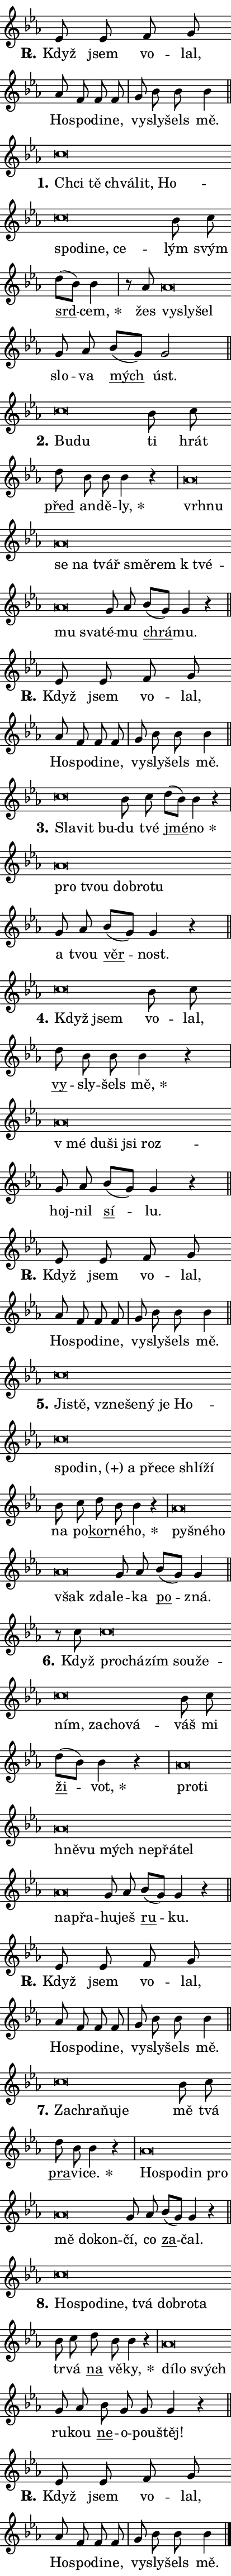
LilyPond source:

\version "2.22.1"
\header { tagline = "" }
\paper {
  indent = 0\cm
  top-margin = 0\cm
  right-margin = 0\cm
  bottom-margin = 0\cm
  left-margin = 0\cm
  paper-width = 7\cm
  page-breaking = #ly:one-page-breaking
  system-system-spacing.basic-distance = #11
  score-system-spacing.basic-distance = #11.3
  ragged-last = ##f
}


%% Author: Thomas Morley
%% https://lists.gnu.org/archive/html/lilypond-user/2020-05/msg00002.html
#(define (line-position grob)
"Returns position of @var[grob} in current system:
   @code{'start}, if at first time-step
   @code{'end}, if at last time-step
   @code{'middle} otherwise
"
  (let* ((col (ly:item-get-column grob))
         (ln (ly:grob-object col 'left-neighbor))
         (rn (ly:grob-object col 'right-neighbor))
         (col-to-check-left (if (ly:grob? ln) ln col))
         (col-to-check-right (if (ly:grob? rn) rn col))
         (break-dir-left
           (and
             (ly:grob-property col-to-check-left 'non-musical #f)
             (ly:item-break-dir col-to-check-left)))
         (break-dir-right
           (and
             (ly:grob-property col-to-check-right 'non-musical #f)
             (ly:item-break-dir col-to-check-right))))
        (cond ((eqv? 1 break-dir-left) 'start)
              ((eqv? -1 break-dir-right) 'end)
              (else 'middle))))

#(define (tranparent-at-line-position vctor)
  (lambda (grob)
  "Relying on @code{line-position} select the relevant enry from @var{vctor}.
Used to determine transparency,"
    (case (line-position grob)
      ((end) (not (vector-ref vctor 0)))
      ((middle) (not (vector-ref vctor 1)))
      ((start) (not (vector-ref vctor 2))))))

noteHeadBreakVisibility =
#(define-music-function (break-visibility)(vector?)
"Makes @code{NoteHead}s transparent relying on @var{break-visibility}"
#{
  \override NoteHead.transparent =
    #(tranparent-at-line-position break-visibility)
#})

#(define delete-ledgers-for-transparent-note-heads
  (lambda (grob)
    "Reads whether a @code{NoteHead} is transparent.
If so this @code{NoteHead} is removed from @code{'note-heads} from
@var{grob}, which is supposed to be @code{LedgerLineSpanner}.
As a result ledgers are not printed for this @code{NoteHead}"
    (let* ((nhds-array (ly:grob-object grob 'note-heads))
           (nhds-list
             (if (ly:grob-array? nhds-array)
                 (ly:grob-array->list nhds-array)
                 '()))
           ;; Relies on the transparent-property being done before
           ;; Staff.LedgerLineSpanner.after-line-breaking is executed.
           ;; This is fragile ...
           (to-keep
             (remove
               (lambda (nhd)
                 (ly:grob-property nhd 'transparent #f))
               nhds-list)))
      ;; TODO find a better method to iterate over grob-arrays, similiar
      ;; to filter/remove etc for lists
      ;; For now rebuilt from scratch
      (set! (ly:grob-object grob 'note-heads)  '())
      (for-each
        (lambda (nhd)
          (ly:pointer-group-interface::add-grob grob 'note-heads nhd))
        to-keep))))

hideNotes = {
  \noteHeadBreakVisibility #begin-of-line-visible
}
unHideNotes = {
  \noteHeadBreakVisibility #all-visible
}

% work-around for resetting accidentals
% https://lilypond.org/doc/v2.23/Documentation/notation/displaying-rhythms#unmetered-music
cadenzaMeasure = {
  \cadenzaOff
  \partial 1024 s1024
  \cadenzaOn
}

#(define-markup-command (accent layout props text) (markup?)
  "Underline accented syllable"
  (interpret-markup layout props
    #{\markup \override #'(offset . 4.3) \underline { #text }#}))

responsum = \markup \concat {
  "R" \hspace #-1.05 \path #0.1 #'((moveto 0 0.07) (lineto 0.9 0.8)) \hspace #0.05 "."
}

\layout {
    \context {
        \Staff
        \remove "Time_signature_engraver"
        \override LedgerLineSpanner.after-line-breaking = #delete-ledgers-for-transparent-note-heads
    }
    \context {
        \Voice {
            \override NoteHead.output-attributes = #'((class . "notehead"))
            \override Hairpin.height = #0.55
        }
    }
    \context {
        \Lyrics {
            \override StanzaNumber.output-attributes = #'((class . "stanzanumber"))
            \override LyricSpace.minimum-distance = #0.9
            \override LyricText.font-name = #"TeX Gyre Schola"
            \override LyricText.font-size = 1
            \override StanzaNumber.font-name = #"TeX Gyre Schola Bold"
            \override StanzaNumber.font-size = 1
        }
    }
}

% magnetic-lyrics.ily
%
%   written by
%     Jean Abou Samra <jean@abou-samra.fr>
%     Werner Lemberg <wl@gnu.org>
%
%   adapted by
%     Jiri Hon <jiri.hon@gmail.com>
%
% Version 2022-Apr-15

% https://www.mail-archive.com/lilypond-user@gnu.org/msg149350.html

#(define (Left_hyphen_pointer_engraver context)
   "Collect syllable-hyphen-syllable occurrences in lyrics and store
them in properties.  This engraver only looks to the left.  For
example, if the lyrics input is @code{foo -- bar}, it does the
following.

@itemize @bullet
@item
Set the @code{text} property of the @code{LyricHyphen} grob between
@q{foo} and @q{bar} to @code{foo}.

@item
Set the @code{left-hyphen} property of the @code{LyricText} grob with
text @q{foo} to the @code{LyricHyphen} grob between @q{foo} and
@q{bar}.
@end itemize

Use this auxiliary engraver in combination with the
@code{lyric-@/text::@/apply-@/magnetic-@/offset!} hook."
   (let ((hyphen #f)
         (text #f))
     (make-engraver
      (acknowledgers
       ((lyric-syllable-interface engraver grob source-engraver)
        (set! text grob)))
      (end-acknowledgers
       ((lyric-hyphen-interface engraver grob source-engraver)
        ;(when (not (grob::has-interface grob 'lyric-space-interface))
          (set! hyphen grob)));)
      ((stop-translation-timestep engraver)
       (when (and text hyphen)
         (ly:grob-set-object! text 'left-hyphen hyphen))
       (set! text #f)
       (set! hyphen #f)))))

#(define (lyric-text::apply-magnetic-offset! grob)
   "If the space between two syllables is less than the value in
property @code{LyricText@/.details@/.squash-threshold}, move the right
syllable to the left so that it gets concatenated with the left
syllable.

Use this function as a hook for
@code{LyricText@/.after-@/line-@/breaking} if the
@code{Left_@/hyphen_@/pointer_@/engraver} is active."
   (let ((hyphen (ly:grob-object grob 'left-hyphen #f)))
     (when hyphen
       (let ((left-text (ly:spanner-bound hyphen LEFT)))
         (when (grob::has-interface left-text 'lyric-syllable-interface)
           (let* ((common (ly:grob-common-refpoint grob left-text X))
                  (this-x-ext (ly:grob-extent grob common X))
                  (left-x-ext
                   (begin
                     ;; Trigger magnetism for left-text.
                     (ly:grob-property left-text 'after-line-breaking)
                     (ly:grob-extent left-text common X)))
                  ;; `delta` is the gap width between two syllables.
                  (delta (- (interval-start this-x-ext)
                            (interval-end left-x-ext)))
                  (details (ly:grob-property grob 'details))
                  (threshold (assoc-get 'squash-threshold details 0.2)))
             (when (< delta threshold)
               (let* (;; We have to manipulate the input text so that
                      ;; ligatures crossing syllable boundaries are not
                      ;; disabled.  For languages based on the Latin
                      ;; script this is essentially a beautification.
                      ;; However, for non-Western scripts it can be a
                      ;; necessity.
                      (lt (ly:grob-property left-text 'text))
                      (rt (ly:grob-property grob 'text))
                      (is-space (grob::has-interface hyphen 'lyric-space-interface))
                      (space (if is-space " " ""))
                      (space-markup (grob-interpret-markup grob " "))
                      (space-size (interval-length (ly:stencil-extent space-markup X)))
                      (extra-delta (if is-space space-size 0))
                      ;; Append new syllable.
                      (ltrt-space (if (and (string? lt) (string? rt))
                                (string-append lt space rt)
                                (make-concat-markup (list lt space rt))))
                      ;; Right-align `ltrt` to the right side.
                      (ltrt-space-markup (grob-interpret-markup
                               grob
                               (make-translate-markup
                                (cons (interval-length this-x-ext) 0)
                                (make-right-align-markup ltrt-space)))))
                 (begin
                   ;; Don't print `left-text`.
                   (ly:grob-set-property! left-text 'stencil #f)
                   ;; Set text and stencil (which holds all collected
                   ;; syllables so far) and shift it to the left.
                   (ly:grob-set-property! grob 'text ltrt-space)
                   (ly:grob-set-property! grob 'stencil ltrt-space-markup)
                   (ly:grob-translate-axis! grob (- (- delta extra-delta)) X))))))))))


#(define (lyric-hyphen::displace-bounds-first grob)
   ;; Make very sure this callback isn't triggered too early.
   (let ((left (ly:spanner-bound grob LEFT))
         (right (ly:spanner-bound grob RIGHT)))
     (ly:grob-property left 'after-line-breaking)
     (ly:grob-property right 'after-line-breaking)
     (ly:lyric-hyphen::print grob)))

squashThreshold = #0.4

\layout {
  \context {
    \Lyrics
    \consists #Left_hyphen_pointer_engraver
    \override LyricText.after-line-breaking =
      #lyric-text::apply-magnetic-offset!
    \override LyricHyphen.stencil = #lyric-hyphen::displace-bounds-first
    \override LyricText.details.squash-threshold = \squashThreshold
    \override LyricHyphen.minimum-distance = 0
    \override LyricHyphen.minimum-length = \squashThreshold
  }
}

squash = \override LyricText.details.squash-threshold = 9999
unSquash = \override LyricText.details.squash-threshold = \squashThreshold

left = \override LyricText.self-alignment-X = #LEFT
unLeft = \revert LyricText.self-alignment-X

starOffset = #(lambda (grob) 
                (let ((x_offset (ly:self-alignment-interface::aligned-on-x-parent grob)))
                  (if (= x_offset 0) 0 (+ x_offset 1.2))))

star = #(define-music-function (syllable)(string?)
"Append star separator at the end of a syllable"
#{
  \once \override LyricText.X-offset = #starOffset
  \lyricmode { \markup {
    #syllable
    \override #'((font-name . "TeX Gyre Schola Bold")) \hspace #0.2 \lower #0.65 \larger "*"
  } }
#})

starAccent = #(define-music-function (syllable)(string?)
"Append star separator at the end of a syllable and make accent"
#{
  \once \override LyricText.X-offset = #starOffset
  \lyricmode { \markup {
    \accent #syllable
    \override #'((font-name . "TeX Gyre Schola Bold")) \hspace #0.2 \lower #0.65 \larger "*"
  } }
#})

breath = #(define-music-function (syllable)(string?)
"Append breathing indicator at the end of a syllable"
#{
  \lyricmode { \markup { #syllable "+" } }
#})

optionalBreath = #(define-music-function (syllable)(string?)
"Append optional breathing indicator at the end of a syllable"
#{
  \lyricmode { \markup { #syllable "(+)" } }
#})


\score {
    <<
        \new Voice = "melody" { \cadenzaOn \key es \major \relative { es'8 es f g \bar "" as f f f \cadenzaMeasure \bar "|" g bes bes bes4 \cadenzaMeasure \bar "||" \break } }
        \new Lyrics \lyricsto "melody" { \lyricmode { \set stanza = \responsum
Když jsem vo -- lal, Ho -- spo -- di -- ne, vy -- sly -- šels mě. } }
    >>
    \layout {}
}

\score {
    <<
        \new Voice = "melody" { \cadenzaOn \key es \major \relative { c''\breve*1/16 \hideNotes \breve*1/16 \bar "" \breve*1/16 \bar "" \breve*1/16 \bar "" \breve*1/16 \bar "" \breve*1/16 \bar "" \breve*1/16 \bar "" \breve*1/16 \breve*1/16 \bar "" \unHideNotes bes8 c \bar "" d[( bes)] bes4 \cadenzaMeasure \bar "|" r8 as8 as\breve*1/16 \hideNotes \breve*1/16 \breve*1/16 \bar "" \unHideNotes g8 as \bar "" bes[( g)] g2 \cadenzaMeasure \bar "||" \break } }
        \new Lyrics \lyricsto "melody" { \lyricmode { \set stanza = "1."
\left Chci \squash tě chvá -- lit, Ho -- spo -- di -- ne, ce -- \unLeft \unSquash lým svým \markup \accent srd -- \star cem, žes \left vy -- \squash sly -- šel \unLeft \unSquash slo -- va \markup \accent mých úst. } }
    >>
    \layout {}
}

\score {
    <<
        \new Voice = "melody" { \cadenzaOn \key es \major \relative { c''\breve*1/16 \hideNotes \breve*1/16 \bar "" \unHideNotes bes8 c \bar "" d bes bes bes4 r \cadenzaMeasure \bar "|" as\breve*1/16 \hideNotes \breve*1/16 \bar "" \breve*1/16 \bar "" \breve*1/16 \bar "" \breve*1/16 \bar "" \breve*1/16 \bar "" \breve*1/16 \bar "" \breve*1/16 \bar "" \breve*1/16 \breve*1/16 \bar "" \unHideNotes g8 as \bar "" bes[( g)] g4 r \cadenzaMeasure \bar "||" \break } }
        \new Lyrics \lyricsto "melody" { \lyricmode { \set stanza = "2."
\left Bu -- \squash du \unLeft \unSquash ti hrát \markup \accent před an -- dě -- \star ly, \left vrh -- \squash nu se na tvář smě -- rem "k tvé" -- mu sva -- \unLeft \unSquash té -- mu \markup \accent chrá -- mu. } }
    >>
    \layout {}
}

\score {
    <<
        \new Voice = "melody" { \cadenzaOn \key es \major \relative { es'8 es f g \bar "" as f f f \cadenzaMeasure \bar "|" g bes bes bes4 \cadenzaMeasure \bar "||" \break } }
        \new Lyrics \lyricsto "melody" { \lyricmode { \set stanza = \responsum
Když jsem vo -- lal, Ho -- spo -- di -- ne, vy -- sly -- šels mě. } }
    >>
    \layout {}
}

\score {
    <<
        \new Voice = "melody" { \cadenzaOn \key es \major \relative { c''\breve*1/16 \hideNotes \breve*1/16 \breve*1/16 \bar "" \unHideNotes bes8 c \bar "" d[( bes)] bes4 r \cadenzaMeasure \bar "|" as\breve*1/16 \hideNotes \breve*1/16 \bar "" \breve*1/16 \bar "" \breve*1/16 \breve*1/16 \bar "" \unHideNotes g8 as \bar "" bes[( g)] g4 r \cadenzaMeasure \bar "||" \break } }
        \new Lyrics \lyricsto "melody" { \lyricmode { \set stanza = "3."
\left Sla -- \squash vit bu -- \unLeft \unSquash du tvé \markup \accent jmé -- \star no \left pro \squash tvou dob -- ro -- tu \unLeft \unSquash a tvou \markup \accent věr -- nost. } }
    >>
    \layout {}
}

\score {
    <<
        \new Voice = "melody" { \cadenzaOn \key es \major \relative { c''\breve*1/16 \hideNotes \breve*1/16 \bar "" \unHideNotes bes8 c \bar "" d bes bes bes4 r \cadenzaMeasure \bar "|" as\breve*1/16 \hideNotes \breve*1/16 \bar "" \breve*1/16 \bar "" \breve*1/16 \breve*1/16 \bar "" \unHideNotes g8 as \bar "" bes[( g)] g4 r \cadenzaMeasure \bar "||" \break } }
        \new Lyrics \lyricsto "melody" { \lyricmode { \set stanza = "4."
\left Když \squash jsem \unLeft \unSquash vo -- lal, \markup \accent vy -- sly -- šels \star mě, \left "v mé" \squash du -- ši jsi roz -- \unLeft \unSquash hoj -- nil \markup \accent sí -- lu. } }
    >>
    \layout {}
}

\score {
    <<
        \new Voice = "melody" { \cadenzaOn \key es \major \relative { es'8 es f g \bar "" as f f f \cadenzaMeasure \bar "|" g bes bes bes4 \cadenzaMeasure \bar "||" \break } }
        \new Lyrics \lyricsto "melody" { \lyricmode { \set stanza = \responsum
Když jsem vo -- lal, Ho -- spo -- di -- ne, vy -- sly -- šels mě. } }
    >>
    \layout {}
}

\score {
    <<
        \new Voice = "melody" { \cadenzaOn \key es \major \relative { c''\breve*1/16 \hideNotes \breve*1/16 \bar "" \breve*1/16 \bar "" \breve*1/16 \bar "" \breve*1/16 \bar "" \breve*1/16 \bar "" \breve*1/16 \bar "" \breve*1/16 \bar "" \breve*1/16 \bar "" \breve*1/16 \bar "" \breve*1/16 \bar "" \breve*1/16 \bar "" \breve*1/16 \breve*1/16 \bar "" \unHideNotes bes8 c \bar "" d bes bes4 r \cadenzaMeasure \bar "|" as\breve*1/16 \hideNotes \breve*1/16 \bar "" \breve*1/16 \bar "" \breve*1/16 \breve*1/16 \bar "" \unHideNotes g8 as \bar "" bes[( g)] g4 \cadenzaMeasure \bar "||" \break } }
        \new Lyrics \lyricsto "melody" { \lyricmode { \set stanza = "5."
\left Ji -- \squash stě, vzne -- še -- ný je Ho -- spo -- \optionalBreath din, a pře -- ce shlí -- ží \unLeft \unSquash na po -- \markup \accent kor -- né -- \star ho, \left py -- \squash šné -- ho však zda -- \unLeft \unSquash le -- ka \markup \accent po -- zná. } }
    >>
    \layout {}
}

\score {
    <<
        \new Voice = "melody" { \cadenzaOn \key es \major \relative { r8 c''8 c\breve*1/16 \hideNotes \breve*1/16 \bar "" \breve*1/16 \bar "" \breve*1/16 \bar "" \breve*1/16 \bar "" \breve*1/16 \bar "" \breve*1/16 \bar "" \breve*1/16 \breve*1/16 \bar "" \unHideNotes bes8 c \bar "" d[( bes)] bes4 r \cadenzaMeasure \bar "|" as\breve*1/16 \hideNotes \breve*1/16 \bar "" \breve*1/16 \bar "" \breve*1/16 \bar "" \breve*1/16 \bar "" \breve*1/16 \bar "" \breve*1/16 \bar "" \breve*1/16 \bar "" \breve*1/16 \breve*1/16 \bar "" \unHideNotes g8 as \bar "" bes[( g)] g4 r \cadenzaMeasure \bar "||" \break } }
        \new Lyrics \lyricsto "melody" { \lyricmode { \set stanza = "6."
Když \left pro -- \squash chá -- zím sou -- že -- ním, za -- cho -- vá -- \unLeft \unSquash váš mi \markup \accent ži -- \star vot, \left pro -- \squash ti hně -- vu mých ne -- přá -- tel na -- přa -- \unLeft \unSquash hu -- ješ \markup \accent ru -- ku. } }
    >>
    \layout {}
}

\score {
    <<
        \new Voice = "melody" { \cadenzaOn \key es \major \relative { es'8 es f g \bar "" as f f f \cadenzaMeasure \bar "|" g bes bes bes4 \cadenzaMeasure \bar "||" \break } }
        \new Lyrics \lyricsto "melody" { \lyricmode { \set stanza = \responsum
Když jsem vo -- lal, Ho -- spo -- di -- ne, vy -- sly -- šels mě. } }
    >>
    \layout {}
}

\score {
    <<
        \new Voice = "melody" { \cadenzaOn \key es \major \relative { c''\breve*1/16 \hideNotes \breve*1/16 \bar "" \breve*1/16 \breve*1/16 \bar "" \unHideNotes bes8 c \bar "" d bes bes4 r \cadenzaMeasure \bar "|" as\breve*1/16 \hideNotes \breve*1/16 \bar "" \breve*1/16 \bar "" \breve*1/16 \bar "" \breve*1/16 \bar "" \breve*1/16 \breve*1/16 \bar "" \unHideNotes g8 as \bar "" bes[( g)] g4 r \cadenzaMeasure \bar "||" \break } }
        \new Lyrics \lyricsto "melody" { \lyricmode { \set stanza = "7."
\left Za -- \squash chra -- ňu -- je \unLeft \unSquash mě tvá \markup \accent pra -- vi -- \star ce. \left Ho -- \squash spo -- din pro mě do -- kon -- \unLeft \unSquash čí, co \markup \accent za -- čal. } }
    >>
    \layout {}
}

\score {
    <<
        \new Voice = "melody" { \cadenzaOn \key es \major \relative { c''\breve*1/16 \hideNotes \breve*1/16 \bar "" \breve*1/16 \bar "" \breve*1/16 \bar "" \breve*1/16 \bar "" \breve*1/16 \bar "" \breve*1/16 \breve*1/16 \bar "" \unHideNotes bes8 c \bar "" d bes bes4 r \cadenzaMeasure \bar "|" as\breve*1/16 \hideNotes \breve*1/16 \breve*1/16 \bar "" \unHideNotes g8 as \bar "" bes g g g4 r \cadenzaMeasure \bar "||" \break } }
        \new Lyrics \lyricsto "melody" { \lyricmode { \set stanza = "8."
\left Ho -- \squash spo -- di -- ne, tvá dob -- ro -- ta \unLeft \unSquash tr -- vá \markup \accent na vě -- \star ky, \left dí -- \squash lo svých \unLeft \unSquash ru -- kou \markup \accent ne -- o -- pou -- štěj! } }
    >>
    \layout {}
}

\score {
    <<
        \new Voice = "melody" { \cadenzaOn \key es \major \relative { es'8 es f g \bar "" as f f f \cadenzaMeasure \bar "|" g bes bes bes4 \cadenzaMeasure \bar "||" \break } \bar "|." }
        \new Lyrics \lyricsto "melody" { \lyricmode { \set stanza = \responsum
Když jsem vo -- lal, Ho -- spo -- di -- ne, vy -- sly -- šels mě. } }
    >>
    \layout {}
}
